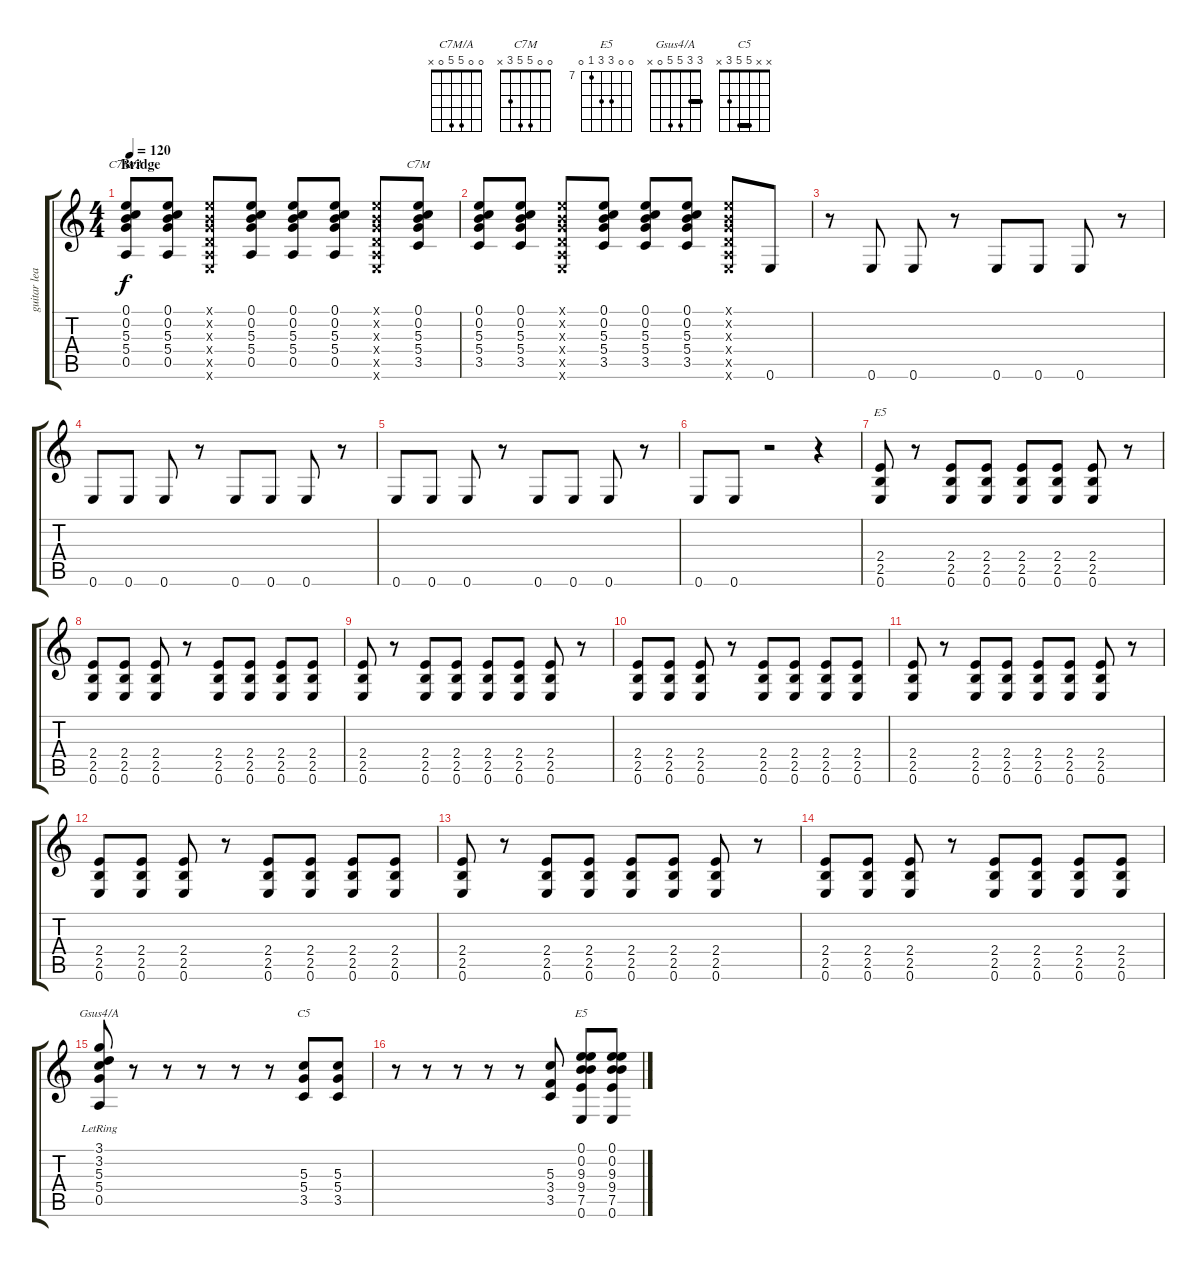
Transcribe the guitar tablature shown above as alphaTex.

\track ("guitar lead" "guitar lea") {instrument acousticguitarnylon}
\staff {score tabs}
\tuning (E4 B3 G3 D3 A2 E2) {hide}
\chord ("C7M/A" 0 0 5 5 0 x)
\chord ("C7M" 0 0 5 5 3 x)
\chord ("E5" x x x 2 2 0) {barre 2}
\chord ("Gsus4/A" 3 3 5 5 0 x) {barre 3}
\chord ("C5" x x 5 5 3 x) {barre 5}
\chord ("E5" 0 0 9 9 7 0) {firstfret 7}
\ts (4 4)
\section ("" "Bridge")
\tempo 120
\clef g2
\ks c
(0.1 0.2 5.3 5.4 0.5).8{ch "C7M/A" dy f} (0.1 0.2 5.3 5.4 0.5).8 (0.1{x} 0.2{x} 0.3{x} 0.4{x} 0.5{x} 0.6{x}).8 (0.1 0.2 5.3 5.4 0.5).8 (0.1 0.2 5.3 5.4 0.5).8 (0.1 0.2 5.3 5.4 0.5).8 (0.1{x} 0.2{x} 0.3{x} 0.4{x} 0.5{x} 0.6{x}).8 (0.1 0.2 5.3 5.4 3.5).8{ch "C7M"} |
(0.1 0.2 5.3 5.4 3.5).8 (0.1 0.2 5.3 5.4 3.5).8 (0.1{x} 0.2{x} 0.3{x} 0.4{x} 0.5{x} 0.6{x}).8 (0.1 0.2 5.3 5.4 3.5).8 (0.1 0.2 5.3 5.4 3.5).8 (0.1 0.2 5.3 5.4 3.5).8 (0.1{x} 0.2{x} 0.3{x} 0.4{x} 0.5{x} 0.6{x}).8 0.6.8 |
r.8 0.6.8 0.6.8 r.8 0.6.8 0.6.8 0.6.8 r.8 |
0.6.8 0.6.8 0.6.8 r.8 0.6.8 0.6.8 0.6.8 r.8 |
0.6.8 0.6.8 0.6.8 r.8 0.6.8 0.6.8 0.6.8 r.8 |
0.6.8 0.6.8 r.2 r.4 |
(2.4 2.5 0.6).8{ch "E5"} r.8 (2.4 2.5 0.6).8 (2.4 2.5 0.6).8 (2.4 2.5 0.6).8 (2.4 2.5 0.6).8 (2.4 2.5 0.6).8 r.8 |
(2.4 2.5 0.6).8 (2.4 2.5 0.6).8 (2.4 2.5 0.6).8 r.8 (2.4 2.5 0.6).8 (2.4 2.5 0.6).8 (2.4 2.5 0.6).8 (2.4 2.5 0.6).8 |
(2.4 2.5 0.6).8 r.8 (2.4 2.5 0.6).8 (2.4 2.5 0.6).8 (2.4 2.5 0.6).8 (2.4 2.5 0.6).8 (2.4 2.5 0.6).8 r.8 |
(2.4 2.5 0.6).8 (2.4 2.5 0.6).8 (2.4 2.5 0.6).8 r.8 (2.4 2.5 0.6).8 (2.4 2.5 0.6).8 (2.4 2.5 0.6).8 (2.4 2.5 0.6).8 |
(2.4 2.5 0.6).8 r.8 (2.4 2.5 0.6).8 (2.4 2.5 0.6).8 (2.4 2.5 0.6).8 (2.4 2.5 0.6).8 (2.4 2.5 0.6).8 r.8 |
(2.4 2.5 0.6).8 (2.4 2.5 0.6).8 (2.4 2.5 0.6).8 r.8 (2.4 2.5 0.6).8 (2.4 2.5 0.6).8 (2.4 2.5 0.6).8 (2.4 2.5 0.6).8 |
(2.4 2.5 0.6).8 r.8 (2.4 2.5 0.6).8 (2.4 2.5 0.6).8 (2.4 2.5 0.6).8 (2.4 2.5 0.6).8 (2.4 2.5 0.6).8 r.8 |
(2.4 2.5 0.6).8 (2.4 2.5 0.6).8 (2.4 2.5 0.6).8 r.8 (2.4 2.5 0.6).8 (2.4 2.5 0.6).8 (2.4 2.5 0.6).8 (2.4 2.5 0.6).8 |
(3.1 3.2 5.3{lr} 5.4{lr} 0.5).8{ch "Gsus4/A"} r.8 r.8 r.8 r.8 r.8 (5.3 5.4 3.5).8{ch "C5"} (5.3 5.4 3.5).8 |
r.8 r.8 r.8 r.8 r.8 (5.3 3.4 3.5).8 (0.1 0.2 9.3 9.4 7.5 0.6).8{ch "E5"} (0.1 0.2 9.3 9.4 7.5 0.6).8
